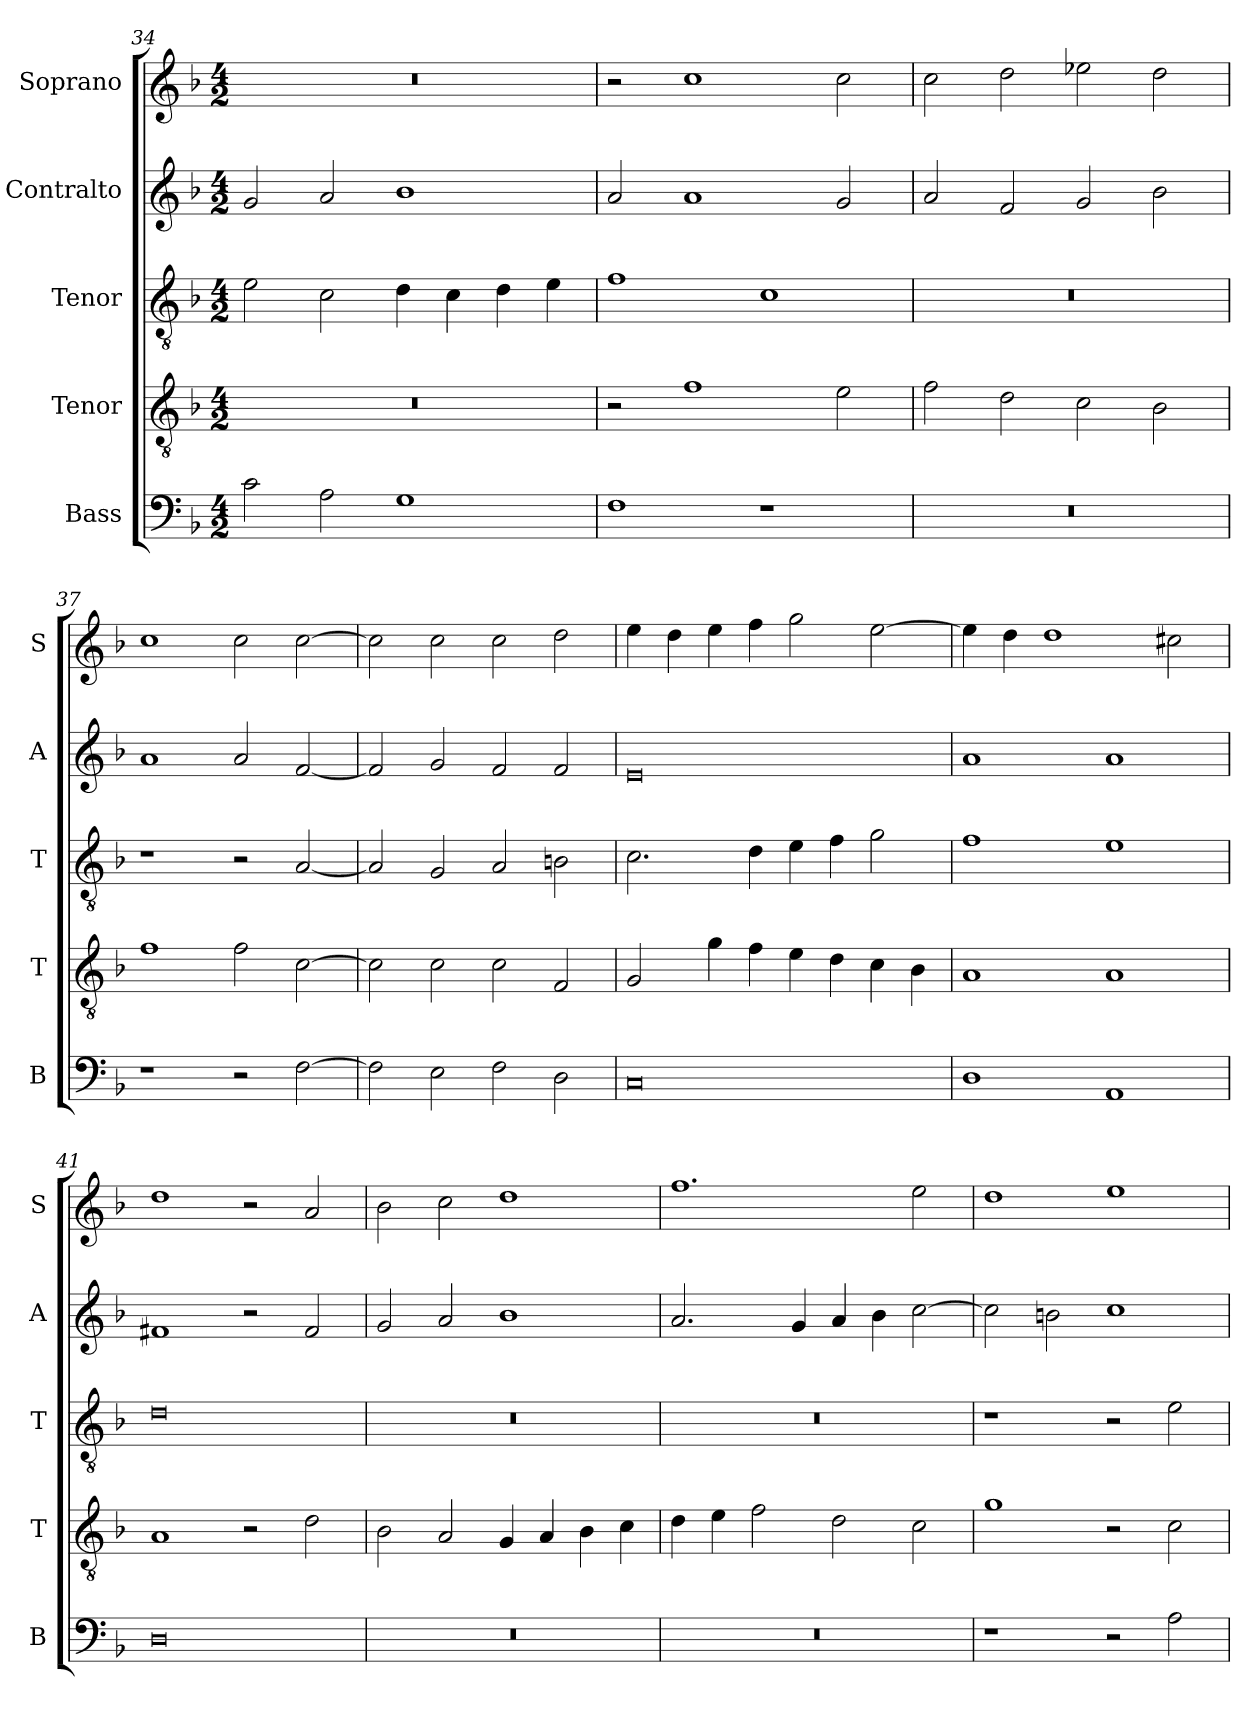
**kern	**kern	**kern	**kern	**kern
*part5	*part4	*part3	*part2	*part1
*staff5	*staff4	*staff3	*staff2	*staff1
*I"Bass	*I"Tenor	*I"Tenor	*I"Contralto	*I"Soprano
*I'B	*I'T	*I'T	*I'A	*I'S
*clefF4	*clefGv2	*clefGv2	*clefG2	*clefG2
*k[b-]	*k[b-]	*k[b-]	*k[b-]	*k[b-]
*G:dor	*G:dor	*G:dor	*G:dor	*G:dor
*M4/2	*M4/2	*M4/2	*M4/2	*M4/2
=34	=34	=34	=34	=34
2c	0r	2e	2g	0r
2A	.	2c	2a	.
1G	.	4d	1b-	.
.	.	4c	.	.
.	.	4d	.	.
.	.	4e	.	.
=35	=35	=35	=35	=35
1F	2r	1f	2a	2r
.	1f	.	1a	1cc
1r	.	1c	.	.
.	2e	.	2g	2cc
=36	=36	=36	=36	=36
0r	2f	0r	2a	2cc
.	2d	.	2f	2dd
.	2c	.	2g	2ee-X
.	2B-	.	2b-	2dd
=37	=37	=37	=37	=37
1r	1f	1r	1a	1cc
2r	2f	2r	2a	2cc
[2F	[2c	[2A	[2f	[2cc
=38	=38	=38	=38	=38
2F]	2c]	2A]	2f]	2cc]
2E	2c	2G	2g	2cc
2F	2c	2A	2f	2cc
2D	2F	2Bn	2f	2dd
=39	=39	=39	=39	=39
0C	2G	2.c	0e	4ee
.	.	.	.	4dd
.	4g	.	.	4ee
.	4f	4d	.	4ff
.	4e	4e	.	2gg
.	4d	4f	.	.
.	4c	2g	.	[2ee
.	4B-	.	.	.
=40	=40	=40	=40	=40
1D	1A	1f	1a	4ee]
.	.	.	.	4dd
.	.	.	.	1dd
1AA	1A	1e	1a	.
.	.	.	.	2cc#X
=41	=41	=41	=41	=41
0D	1A	0d	1f#X	1dd
.	2r	.	2r	2r
.	2d	.	2f#	2a
=42	=42	=42	=42	=42
0r	2B-	0r	2g	2b-
.	2A	.	2a	2cc
.	4G	.	1b-	1dd
.	4A	.	.	.
.	4B-	.	.	.
.	4c	.	.	.
=43	=43	=43	=43	=43
0r	4d	0r	2.a	1.ff
.	4e	.	.	.
.	2f	.	.	.
.	.	.	4g	.
.	2d	.	4a	.
.	.	.	4b-	.
.	2c	.	[2cc	2ee
=44	=44	=44	=44	=44
1r	1g	1r	2cc]	1dd
.	.	.	2bn	.
2r	2r	2r	1cc	1ee
2A	2c	2e	.	.
=	=	=	=	=
*-	*-	*-	*-	*-
